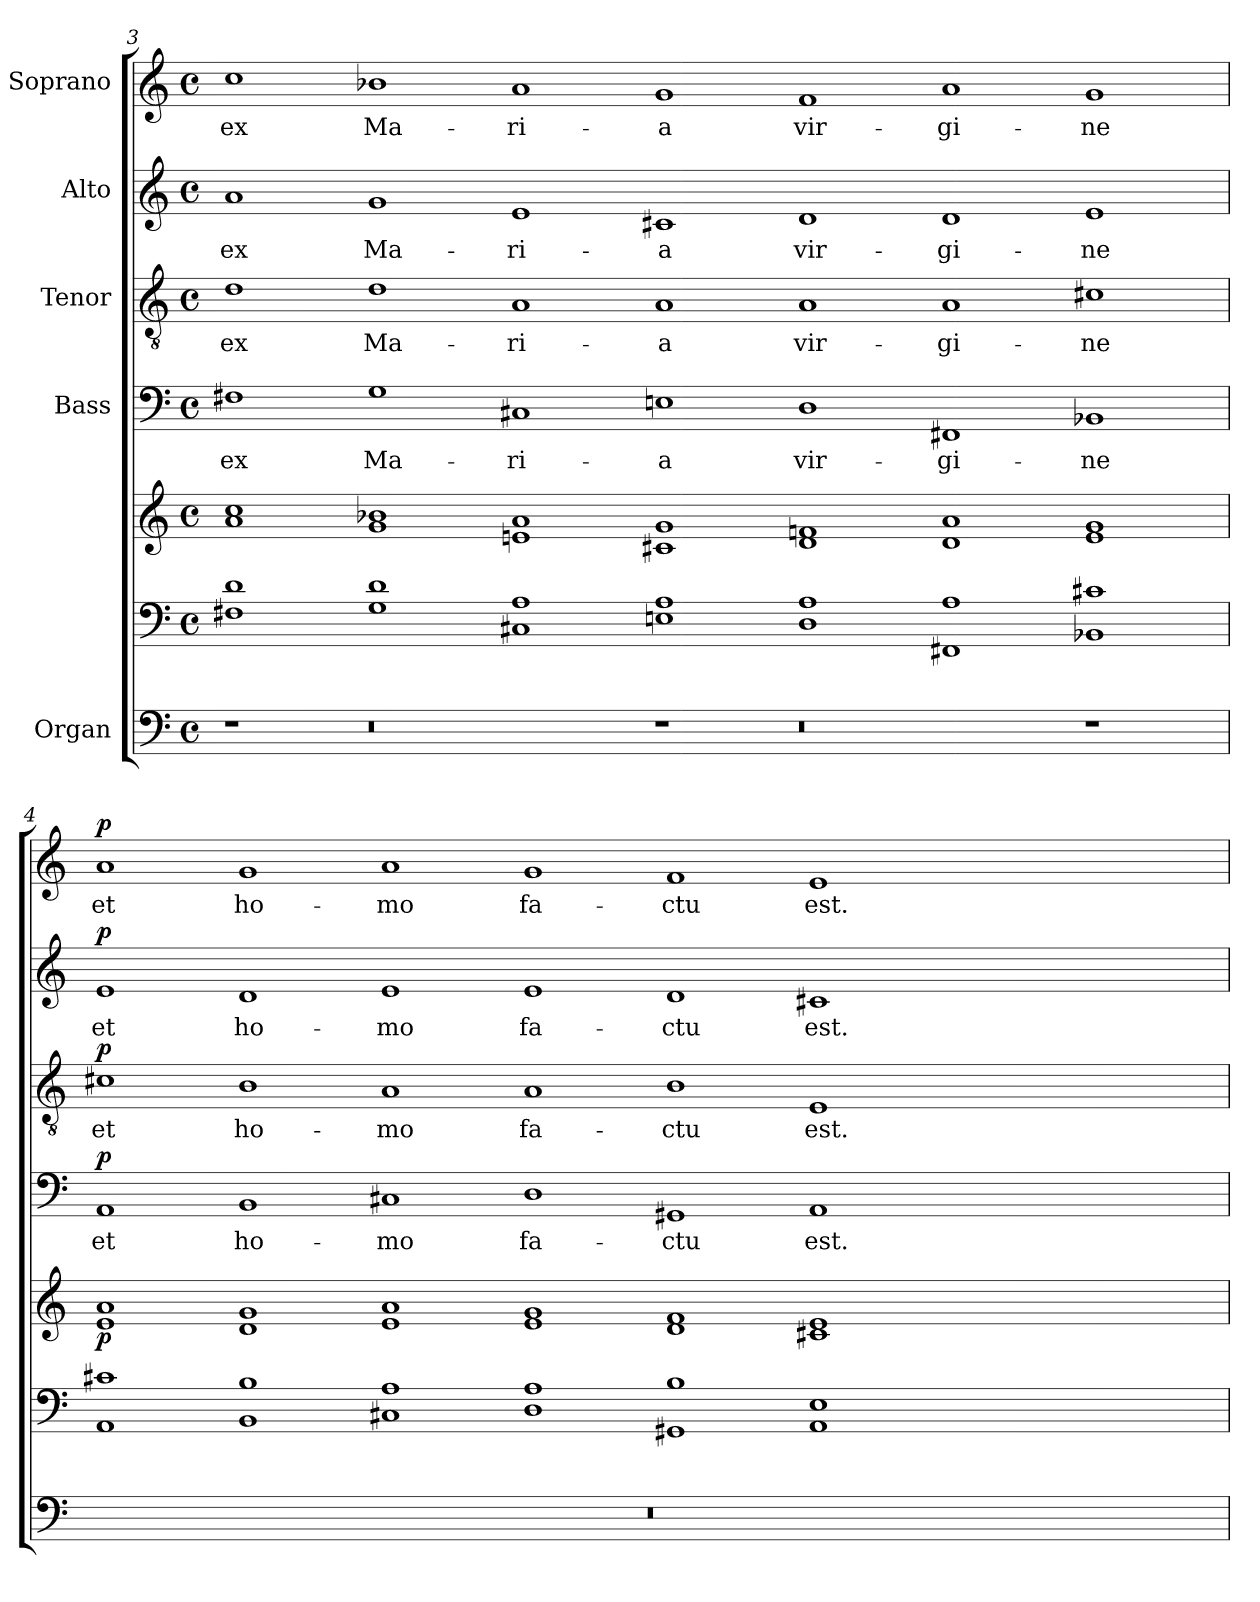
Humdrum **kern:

**kern	**kern	**kern	**dynam	**kern	**text	**dynam	**kern	**text	**dynam	**kern	**text	**dynam	**kern	**text	**dynam
*part5	*part5	*part5	*part5	*part4	*part4	*part4	*part3	*part3	*part3	*part2	*part2	*part2	*part1	*part1	*part1
*staff7	*staff6	*staff5	*staff5/6/7	*staff4	*staff4	*staff4	*staff3	*staff3	*staff3	*staff2	*staff2	*staff2	*staff1	*staff1	*staff1
*I"Organ	*	*	*	*I"Bass	*	*	*I"Tenor	*	*	*I"Alto	*	*	*I"Soprano	*	*
!!LO:LB:g=z
*clefF4	*clefF4	*clefG2	*	*clefF4	*	*	*clefGv2	*	*	*clefG2	*	*	*clefG2	*	*
*k[]	*k[]	*k[]	*	*k[]	*	*	*k[]	*	*	*k[]	*	*	*k[]	*	*
*M9/1	*M9/1	*M9/1	*	*M9/1	*	*	*M9/1	*	*	*M9/1	*	*	*M9/1	*	*
*met(c)	*met(c)	*met(c)	*	*met(c)	*	*	*met(c)	*	*	*met(c)	*	*	*met(c)	*	*
=3	=3	=3	=3	=3	=3	=3	=3	=3	=3	=3	=3	=3	=3	=3	=3
!	!	!	!	!	!LO:LY:b	!	!	!LO:LY:b	!	!	!LO:LY:b	!	!	!LO:LY:b	!
1r	1F#X 1d	1a 1cc	.	1F#X	ex	.	1d	ex	.	1a	ex	.	1cc	ex	.
!	!	!	!	!	!LO:LY:b	!	!	!LO:LY:b	!	!	!LO:LY:b	!	!	!LO:LY:b	!
0r	1G 1d	1g 1b-X	.	1G	Ma-	.	1d	Ma-	.	1g	Ma-	.	1b-X	Ma-	.
!	!	!	!	!	!LO:LY:b	!	!	!LO:LY:b	!	!	!LO:LY:b	!	!	!LO:LY:b	!
.	1C#X 1A	1en 1a	.	1C#X	-ri-	.	1A	-ri-	.	1e	-ri-	.	1a	-ri-	.
!	!	!	!	!	!LO:LY:b	!	!	!LO:LY:b	!	!	!LO:LY:b	!	!	!LO:LY:b	!
1r	1En 1A	1c#X 1g	.	1En	-a	.	1A	-a	.	1c#X	-a	.	1g	-a	.
!	!	!	!	!	!LO:LY:b	!	!	!LO:LY:b	!	!	!LO:LY:b	!	!	!LO:LY:b	!
0r	1D 1A	1d 1fn	.	1D	vir-	.	1A	vir-	.	1d	vir-	.	1f	vir-	.
!	!	!	!	!	!LO:LY:b	!	!	!LO:LY:b	!	!	!LO:LY:b	!	!	!LO:LY:b	!
.	1FF#X 1A	1d 1a	.	1FF#X	gi-	.	1A	-gi-	.	1d	-gi-	.	1a	-gi-	.
!	!	!	!	!	!LO:LY:b	!	!	!LO:LY:b	!	!	!LO:LY:b	!	!	!LO:LY:b	!
1r	1BB-X 1c#X	1e 1g	.	1BB-X	-ne	.	1c#X	-ne	.	1e	-ne	.	1g	-ne	.
=4	=4	=4	=4	=4	=4	=4	=4	=4	=4	=4	=4	=4	=4	=4	=4
!	!	!	!LO:DY:b	!	!LO:LY:b	!LO:DY:a	!	!LO:LY:b	!LO:DY:a	!	!LO:LY:b	!LO:DY:a	!	!LO:LY:b	!LO:DY:a
1%9r	1AA 1c#X	1e 1a	p	1AA	et	p	1c#X	et	p	1e	et	p	1a	et	p
!	!	!	!	!	!LO:LY:b	!	!	!LO:LY:b	!	!	!LO:LY:b	!	!	!LO:LY:b	!
.	1BB 1B	1d 1g	.	1BB	ho-	.	1B	ho-	.	1d	ho-	.	1g	ho-	.
!	!	!	!	!	!LO:LY:b	!	!	!LO:LY:b	!	!	!LO:LY:b	!	!	!LO:LY:b	!
.	1C#X 1A	1e 1a	.	1C#X	-mo	.	1A	-mo	.	1e	-mo	.	1a	-mo	.
!	!	!	!	!	!LO:LY:b	!	!	!LO:LY:b	!	!	!LO:LY:b	!	!	!LO:LY:b	!
.	1D 1A	1e 1g	.	1D	fa-	.	1A	fa-	.	1e	fa-	.	1g	fa-	.
!	!	!	!	!	!LO:LY:b	!	!	!LO:LY:b	!	!	!LO:LY:b	!	!	!LO:LY:b	!
.	1GG#X 1B	1d 1f	.	1GG#X	-ctu	.	1B	-ctu	.	1d	-ctu	.	1f	-ctu	.
!	!	!	!	!	!LO:LY:b	!	!	!LO:LY:b	!	!	!LO:LY:b	!	!	!LO:LY:b	!
.	1AA 1E	1c#X 1e	.	1AA	est.	.	1E	est.	.	1c#X	est.	.	1e	est.	.
.	0.ryy	0.ryy	.	0.ryy	.	.	0.ryy	.	.	0.ryy	.	.	0.ryy	.	.
=	=	=	=	=	=	=	=	=	=	=	=	=	=	=	=
*-	*-	*-	*-	*-	*-	*-	*-	*-	*-	*-	*-	*-	*-	*-	*-
